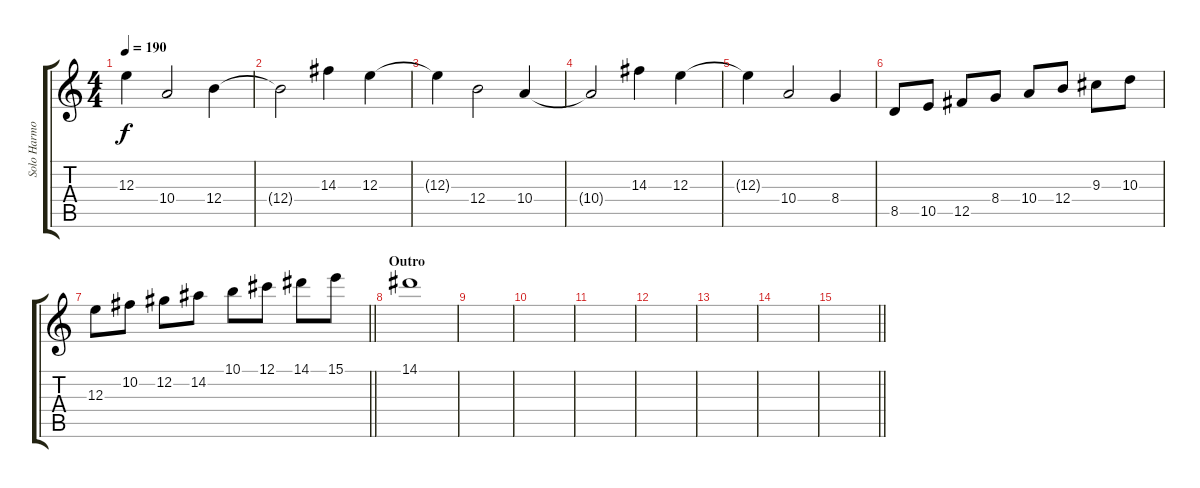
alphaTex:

\track ("Solo Harmony" "Solo Harmo") {instrument distortionguitar}
\staff {score tabs}
\tuning (Db4 Ab3 E3 B2 Gb2 B1) {hide}
\ts (4 4)
\tempo 190
\clef g2
\ks c
12.3{t}.4{dy f} 10.4.2 12.4.4 |
12.4{t}.2 14.3.4 12.3.4 |
12.3{t}.4 12.4.2 10.4.4 |
10.4{t}.2 14.3.4 12.3.4 |
12.3{t}.4 10.4.2 8.4.4 |
8.5.8 10.5.8 12.5.8 8.4.8 10.4.8 12.4.8 9.3.8 10.3.8 |
\barLineRight lightlight
12.3.8 10.2.8 12.2.8 14.2.8 10.1.8 12.1.8 14.1.8 15.1.8 |
\section ("" "Outro")
14.1.1 |
|
|
|
|
|
|
\barLineRight lightlight
